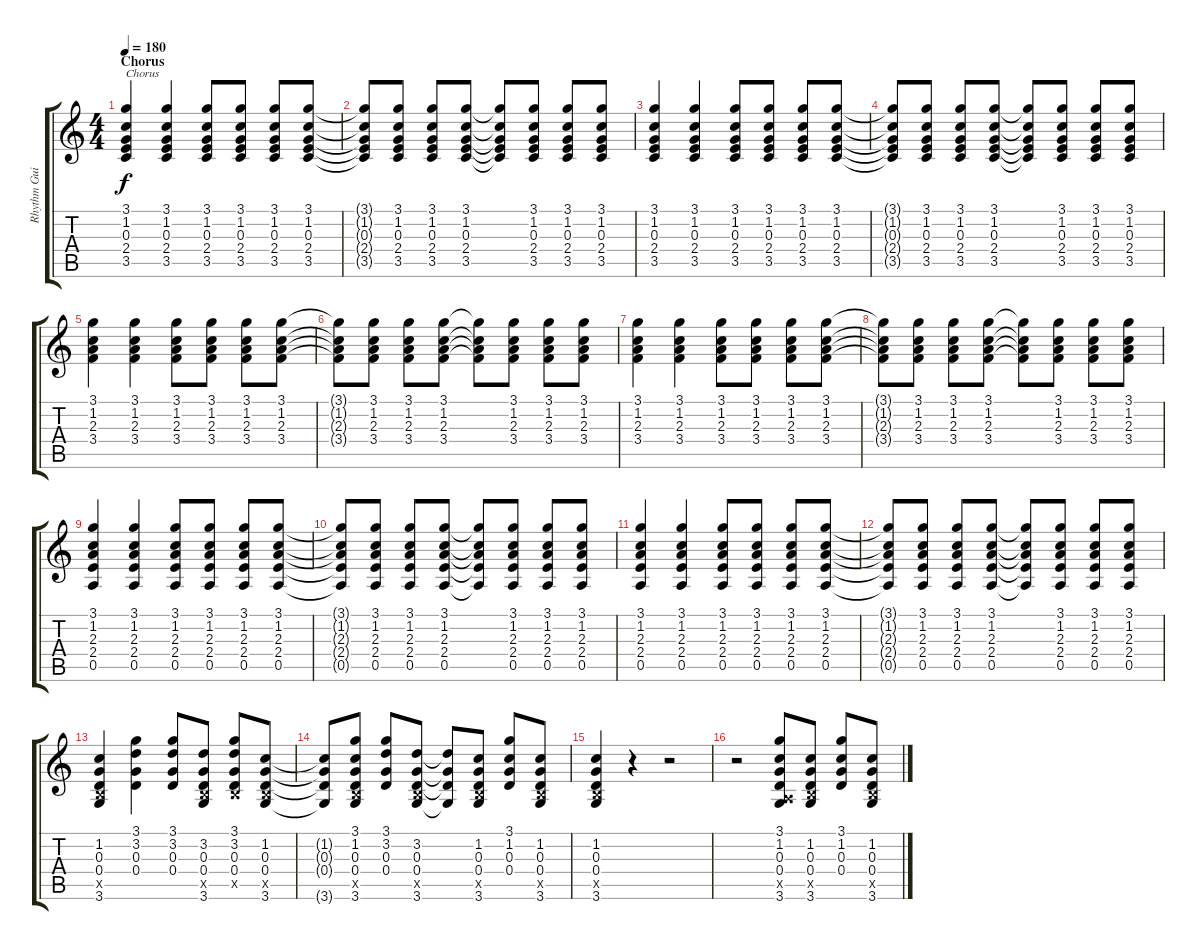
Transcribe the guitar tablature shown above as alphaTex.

\track ("Rhythm Guitar (Left)" "Rhythm Gui") {instrument overdrivenguitar}
\staff {score tabs}
\tuning (E4 B3 G3 D3 A2 E2) {hide}
\ts (4 4)
\section ("" "Chorus")
\tempo 180
\clef g2
\ks c
(3.1 1.2 0.3 2.4 3.5).4{txt "Chorus" dy f} (3.1 1.2 0.3 2.4 3.5).4 (3.1 1.2 0.3 2.4 3.5).8 (3.1 1.2 0.3 2.4 3.5).8 (3.1 1.2 0.3 2.4 3.5).8 (3.1 1.2 0.3 2.4 3.5).8 |
(3.1{t} 1.2{t} 0.3{t} 2.4{t} 3.5{t}).8 (3.1 1.2 0.3 2.4 3.5).8 (3.1 1.2 0.3 2.4 3.5).8 (3.1 1.2 0.3 2.4 3.5).8 (3.1{t} 1.2{t} 0.3{t} 2.4{t} 3.5{t}).8 (3.1 1.2 0.3 2.4 3.5).8 (3.1 1.2 0.3 2.4 3.5).8 (3.1 1.2 0.3 2.4 3.5).8 |
(3.1 1.2 0.3 2.4 3.5).4 (3.1 1.2 0.3 2.4 3.5).4 (3.1 1.2 0.3 2.4 3.5).8 (3.1 1.2 0.3 2.4 3.5).8 (3.1 1.2 0.3 2.4 3.5).8 (3.1 1.2 0.3 2.4 3.5).8 |
(3.1{t} 1.2{t} 0.3{t} 2.4{t} 3.5{t}).8 (3.1 1.2 0.3 2.4 3.5).8 (3.1 1.2 0.3 2.4 3.5).8 (3.1 1.2 0.3 2.4 3.5).8 (3.1{t} 1.2{t} 0.3{t} 2.4{t} 3.5{t}).8 (3.1 1.2 0.3 2.4 3.5).8 (3.1 1.2 0.3 2.4 3.5).8 (3.1 1.2 0.3 2.4 3.5).8 |
(3.1 1.2 2.3 3.4).4 (3.1 1.2 2.3 3.4).4 (3.1 1.2 2.3 3.4).8 (3.1 1.2 2.3 3.4).8 (3.1 1.2 2.3 3.4).8 (3.1 1.2 2.3 3.4).8 |
(3.1{t} 1.2{t} 2.3{t} 3.4{t}).8 (3.1 1.2 2.3 3.4).8 (3.1 1.2 2.3 3.4).8 (3.1 1.2 2.3 3.4).8 (3.1{t} 1.2{t} 2.3{t} 3.4{t}).8 (3.1 1.2 2.3 3.4).8 (3.1 1.2 2.3 3.4).8 (3.1 1.2 2.3 3.4).8 |
(3.1 1.2 2.3 3.4).4 (3.1 1.2 2.3 3.4).4 (3.1 1.2 2.3 3.4).8 (3.1 1.2 2.3 3.4).8 (3.1 1.2 2.3 3.4).8 (3.1 1.2 2.3 3.4).8 |
(3.1{t} 1.2{t} 2.3{t} 3.4{t}).8 (3.1 1.2 2.3 3.4).8 (3.1 1.2 2.3 3.4).8 (3.1 1.2 2.3 3.4).8 (3.1{t} 1.2{t} 2.3{t} 3.4{t}).8 (3.1 1.2 2.3 3.4).8 (3.1 1.2 2.3 3.4).8 (3.1 1.2 2.3 3.4).8 |
(3.1 1.2 2.3 2.4 0.5).4 (3.1 1.2 2.3 2.4 0.5).4 (3.1 1.2 2.3 2.4 0.5).8 (3.1 1.2 2.3 2.4 0.5).8 (3.1 1.2 2.3 2.4 0.5).8 (3.1 1.2 2.3 2.4 0.5).8 |
(3.1{t} 1.2{t} 2.3{t} 2.4{t} 0.5{t}).8 (3.1 1.2 2.3 2.4 0.5).8 (3.1 1.2 2.3 2.4 0.5).8 (3.1 1.2 2.3 2.4 0.5).8 (3.1{t} 1.2{t} 2.3{t} 2.4{t} 0.5{t}).8 (3.1 1.2 2.3 2.4 0.5).8 (3.1 1.2 2.3 2.4 0.5).8 (3.1 1.2 2.3 2.4 0.5).8 |
(3.1 1.2 2.3 2.4 0.5).4 (3.1 1.2 2.3 2.4 0.5).4 (3.1 1.2 2.3 2.4 0.5).8 (3.1 1.2 2.3 2.4 0.5).8 (3.1 1.2 2.3 2.4 0.5).8 (3.1 1.2 2.3 2.4 0.5).8 |
(3.1{t} 1.2{t} 2.3{t} 2.4{t} 0.5{t}).8 (3.1 1.2 2.3 2.4 0.5).8 (3.1 1.2 2.3 2.4 0.5).8 (3.1 1.2 2.3 2.4 0.5).8 (3.1{t} 1.2{t} 2.3{t} 2.4{t} 0.5{t}).8 (3.1 1.2 2.3 2.4 0.5).8 (3.1 1.2 2.3 2.4 0.5).8 (3.1 1.2 2.3 2.4 0.5).8 |
(1.2 0.3 0.4 2.5{x} 3.6).4 (3.1 3.2 0.3 0.4).4 (3.1 3.2 0.3 0.4).8 (3.2 0.3 0.4 2.5{x} 3.6).8 (3.1 3.2 0.3 0.4 2.5{x}).8 (1.2 0.3 0.4 2.5{x} 3.6).8 |
(1.2{t} 0.3{t} 0.4{t} 3.6{t}).8 (3.1 1.2 0.3 0.4 2.5{x} 3.6).8 (3.1 3.2 0.3 0.4).8 (3.2 0.3 0.4 2.5{x} 3.6).8 (3.2{t} 0.3{t} 0.4{t} 3.6{t}).8 (1.2 0.3 0.4 2.5{x} 3.6).8 (3.1 1.2 0.3 0.4).8 (1.2 0.3 0.4 2.5{x} 3.6).8 |
(1.2 0.3 0.4 2.5{x} 3.6).4 r.4 r.2 |
r.2 (3.1 1.2 0.3 0.4 0.5{x} 3.6).8 (1.2 0.3 0.4 2.5{x} 3.6).8 (3.1 1.2 0.3 0.4).8 (1.2 0.3 0.4 2.5{x} 3.6).8
